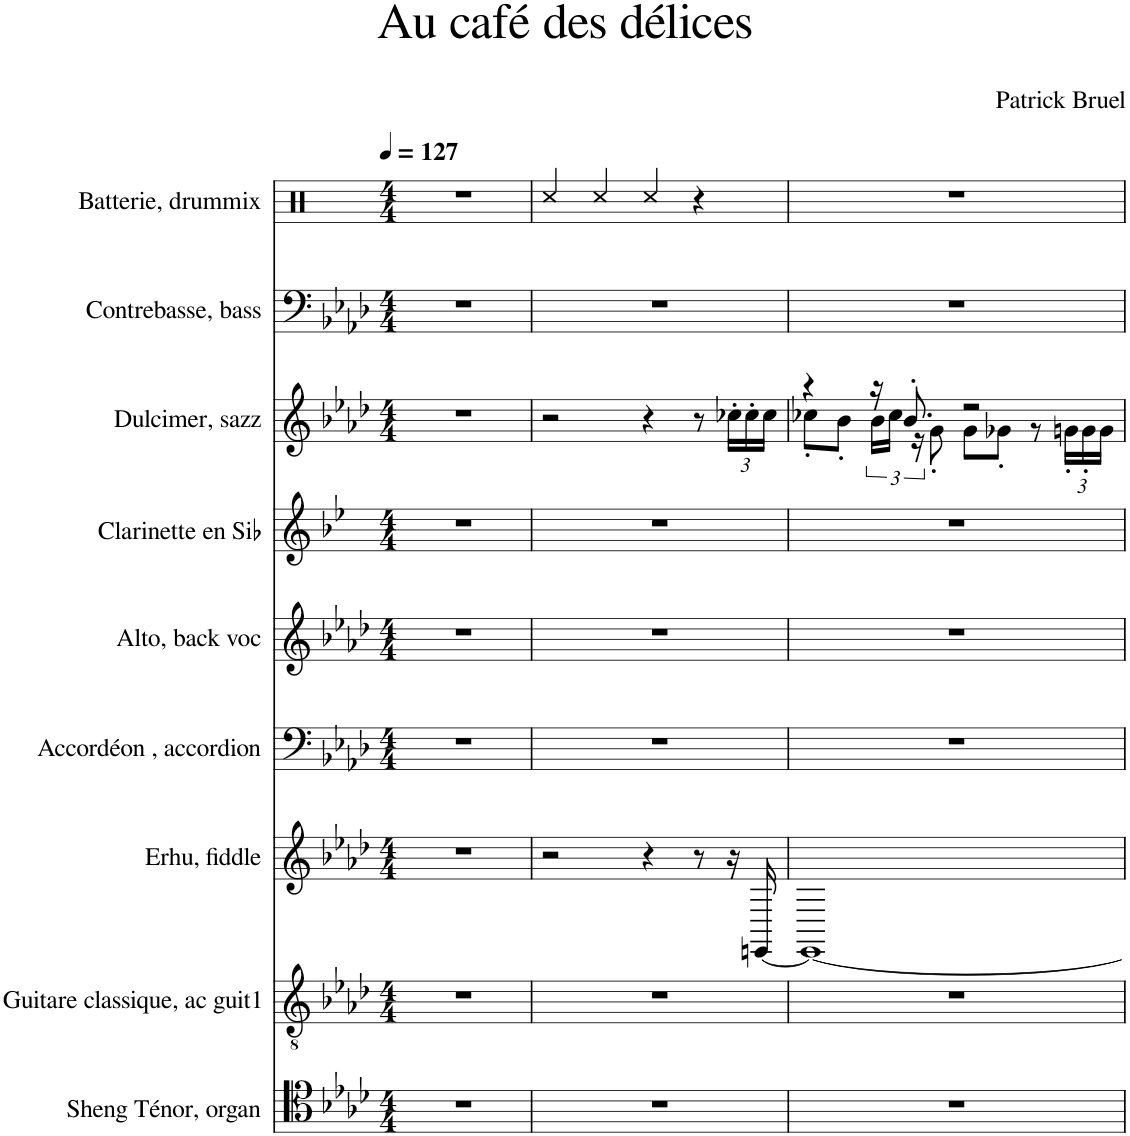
**kern	**kern	**kern	**kern	**kern	**kern	**kern	**kern	**kern
*part9	*part8	*part7	*part6	*part5	*part4	*part3	*part2	*part1
*staff9	*staff8	*staff7	*staff6	*staff5	*staff4	*staff3	*staff2	*staff1
*I"Sheng Ténor, organ	*I"Guitare classique, ac guit1	*I"Erhu, fiddle	*I"Accordéon , accordion	*I"Alto, back voc	*I"Clarinette en Sib	*I"Dulcimer, sazz	*I"Contrebasse, bass	*I"Batterie, drummix
*I'She. T.	*I'Guit.	*I'Eh.	*I'Acc.	*I'A.	*I'Clar. Sib	*I'Dlc.	*I'Cb.	*I'Bat.
*clefC4	*clefGv2	*clefG2	*clefF4	*clefG2	*clefG2	*clefG2	*clefF4	*clefX
*	*	*	*	*	*Trd1c2	*	*Trd7c12	*
*k[b-e-a-d-]	*k[b-e-a-d-]	*k[b-e-a-d-]	*k[b-e-a-d-]	*k[b-e-a-d-]	*k[b-e-]	*k[b-e-a-d-]	*k[b-e-a-d-]	*k[]
*M4/4	*M4/4	*M4/4	*M4/4	*M4/4	*M4/4	*M4/4	*M4/4	*M4/4
*MM127	*MM127	*MM127	*MM127	*MM127	*MM127	*MM127	*MM127	*MM127
=1	=1	=1	=1	=1	=1	=1	=1	=1
1r	1r	1r	1r	1r	1r	1r	1r	1r
=2	=2	=2	=2	=2	=2	=2	=2	=2
1r	1r	2r	1r	1r	1r	2r	1r	4Rcc/
.	.	.	.	.	.	.	.	4Rcc/
.	.	4r	.	.	.	4r	.	4Rcc/
.	.	8r	.	.	.	8r	.	4r
*	*	*	*	*	*	*Xbrackettup	*	*
.	.	16r	.	.	.	24cc-X'\LL	.	.
.	.	.	.	.	.	24cc-'\	.	.
.	.	[16EEn/	.	.	.	.	.	.
.	.	.	.	.	.	24cc-\JJ	.	.
=3	=3	=3	=3	=3	=3	=3	=3	=3
*	*	*	*	*	*	*^	*	*
1r	1r	1EE_	1r	1r	1r	4r	8cc-X'\L	1r	1r
.	.	.	.	.	.	.	8b-'\J	.	.
*	*	*	*	*	*	*	*brackettup	*	*
.	.	.	.	.	.	16r	24b-\LL	.	.
.	.	.	.	.	.	.	24cc-\JJ	.	.
.	.	.	.	.	.	8.b-'/	.	.	.
.	.	.	.	.	.	.	24r	.	.
.	.	.	.	.	.	.	8g'\	.	.
.	.	.	.	.	.	2r	8g\L	.	.
.	.	.	.	.	.	.	8g-X'\J	.	.
.	.	.	.	.	.	.	8r	.	.
*	*	*	*	*	*	*	*Xbrackettup	*	*
.	.	.	.	.	.	.	24gn'\LL	.	.
.	.	.	.	.	.	.	24g'\	.	.
.	.	.	.	.	.	.	24g\JJ	.	.
*	*	*	*	*	*	*v	*v	*	*
=	=	=	=	=	=	=	=	=
*-	*-	*-	*-	*-	*-	*-	*-	*-
